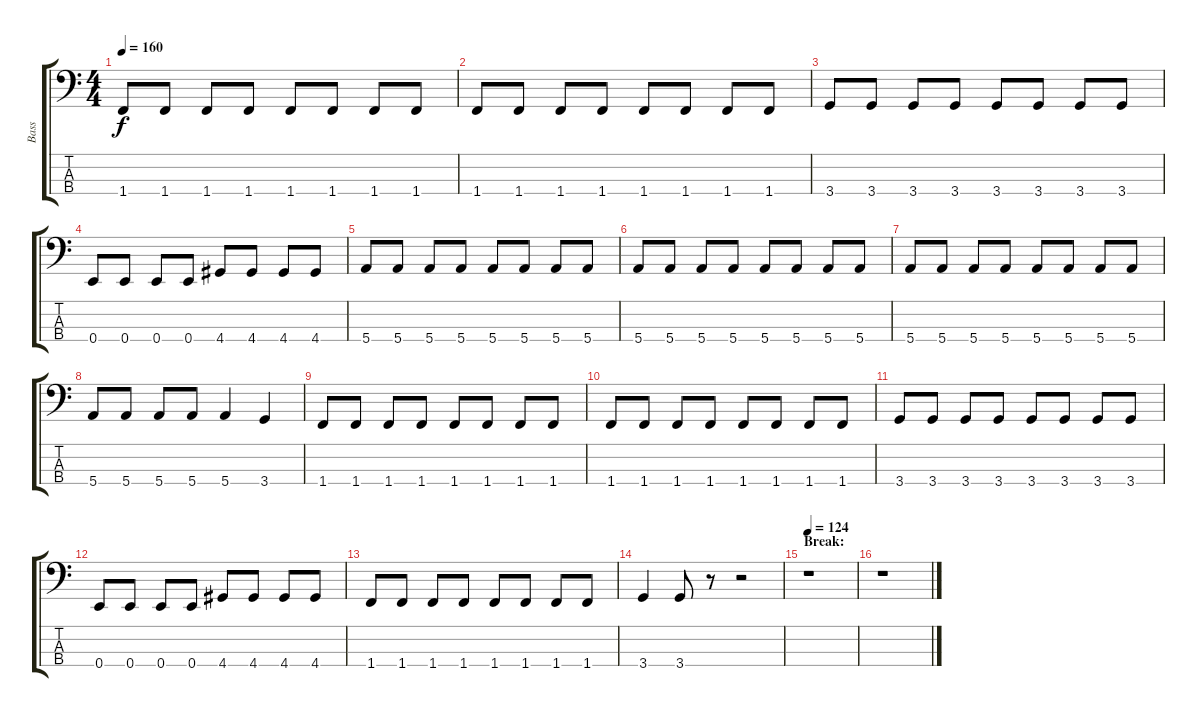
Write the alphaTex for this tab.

\track ("Bass" "Bass") {instrument electricbasspick}
\staff {score tabs}
\tuning (G2 D2 A1 E1) {hide}
\ts (4 4)
\tempo 160
\clef f4
\ks c
1.4.8{dy f} 1.4.8 1.4.8 1.4.8 1.4.8 1.4.8 1.4.8 1.4.8 |
1.4.8 1.4.8 1.4.8 1.4.8 1.4.8 1.4.8 1.4.8 1.4.8 |
3.4.8 3.4.8 3.4.8 3.4.8 3.4.8 3.4.8 3.4.8 3.4.8 |
0.4.8 0.4.8 0.4.8 0.4.8 4.4.8 4.4.8 4.4.8 4.4.8 |
5.4.8 5.4.8 5.4.8 5.4.8 5.4.8 5.4.8 5.4.8 5.4.8 |
5.4.8 5.4.8 5.4.8 5.4.8 5.4.8 5.4.8 5.4.8 5.4.8 |
5.4.8 5.4.8 5.4.8 5.4.8 5.4.8 5.4.8 5.4.8 5.4.8 |
5.4.8 5.4.8 5.4.8 5.4.8 5.4.4 3.4.4 |
1.4.8 1.4.8 1.4.8 1.4.8 1.4.8 1.4.8 1.4.8 1.4.8 |
1.4.8 1.4.8 1.4.8 1.4.8 1.4.8 1.4.8 1.4.8 1.4.8 |
3.4.8 3.4.8 3.4.8 3.4.8 3.4.8 3.4.8 3.4.8 3.4.8 |
0.4.8 0.4.8 0.4.8 0.4.8 4.4.8 4.4.8 4.4.8 4.4.8 |
1.4.8 1.4.8 1.4.8 1.4.8 1.4.8 1.4.8 1.4.8 1.4.8 |
3.4.4 3.4.8 r.8 r.2 |
\section ("" "Break:")
\tempo 124
r.1 |
r.1
